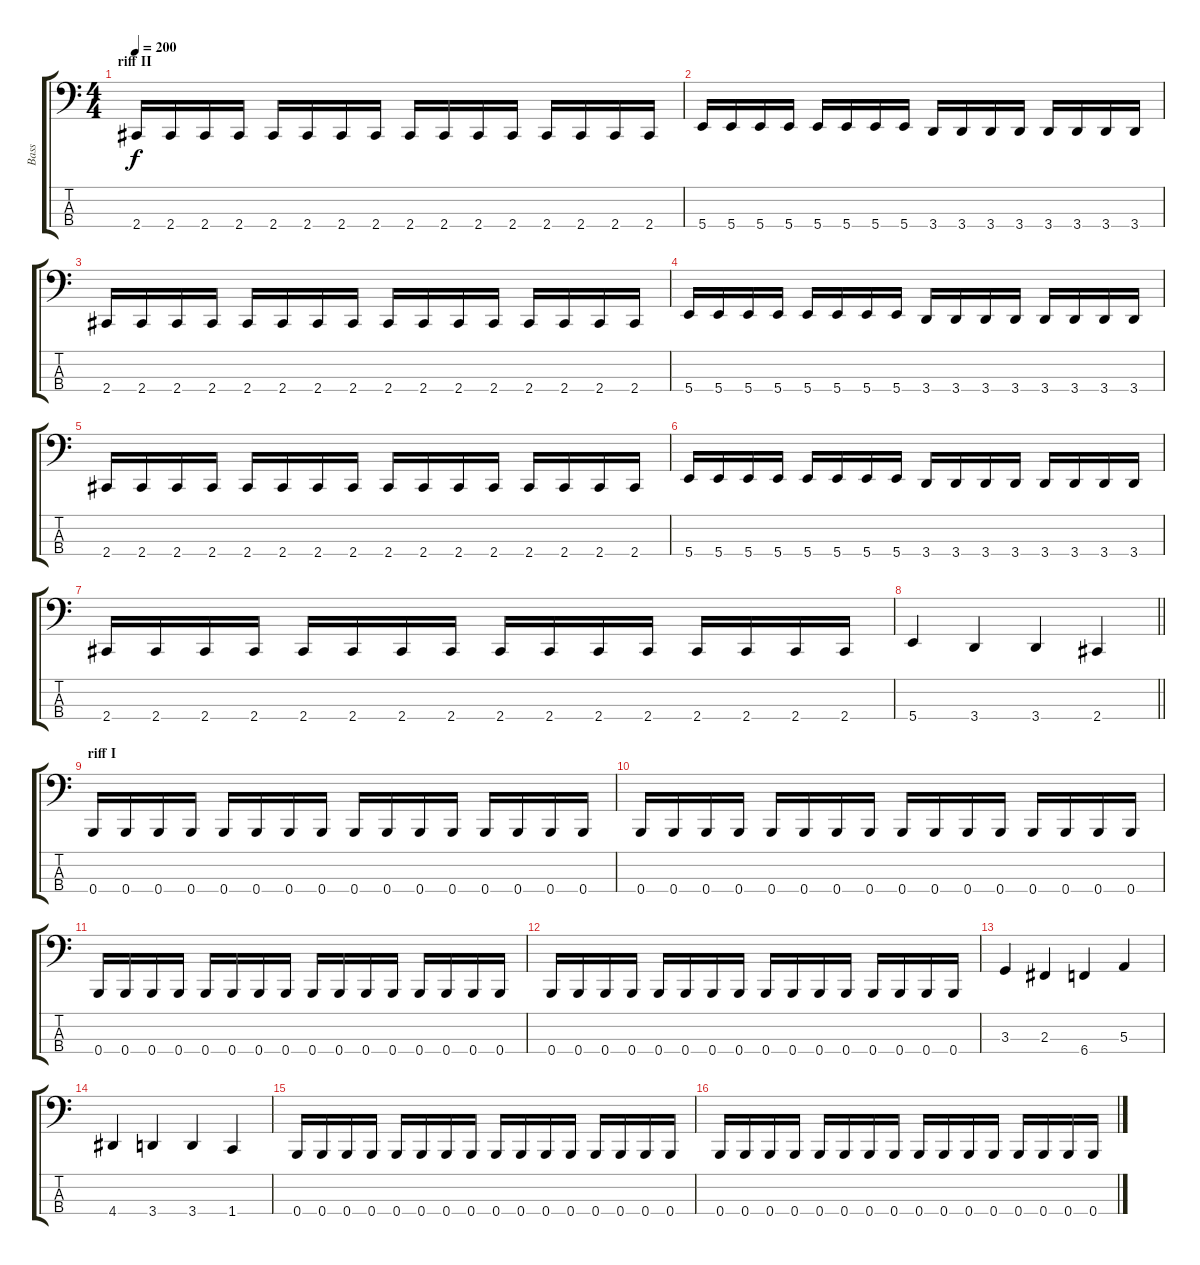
\track ("Bass" "Bass") {instrument electricbassfinger}
\staff {score tabs}
\tuning (D2 A1 E1 B0) {hide}
\ts (4 4)
\section ("" "riff II")
\tempo 200
\clef f4
\ks c
2.4.16{dy f} 2.4.16 2.4.16 2.4.16 2.4.16 2.4.16 2.4.16 2.4.16 2.4.16 2.4.16 2.4.16 2.4.16 2.4.16 2.4.16 2.4.16 2.4.16 |
5.4.16 5.4.16 5.4.16 5.4.16 5.4.16 5.4.16 5.4.16 5.4.16 3.4.16 3.4.16 3.4.16 3.4.16 3.4.16 3.4.16 3.4.16 3.4.16 |
2.4.16 2.4.16 2.4.16 2.4.16 2.4.16 2.4.16 2.4.16 2.4.16 2.4.16 2.4.16 2.4.16 2.4.16 2.4.16 2.4.16 2.4.16 2.4.16 |
5.4.16 5.4.16 5.4.16 5.4.16 5.4.16 5.4.16 5.4.16 5.4.16 3.4.16 3.4.16 3.4.16 3.4.16 3.4.16 3.4.16 3.4.16 3.4.16 |
2.4.16 2.4.16 2.4.16 2.4.16 2.4.16 2.4.16 2.4.16 2.4.16 2.4.16 2.4.16 2.4.16 2.4.16 2.4.16 2.4.16 2.4.16 2.4.16 |
5.4.16 5.4.16 5.4.16 5.4.16 5.4.16 5.4.16 5.4.16 5.4.16 3.4.16 3.4.16 3.4.16 3.4.16 3.4.16 3.4.16 3.4.16 3.4.16 |
2.4.16 2.4.16 2.4.16 2.4.16 2.4.16 2.4.16 2.4.16 2.4.16 2.4.16 2.4.16 2.4.16 2.4.16 2.4.16 2.4.16 2.4.16 2.4.16 |
\barLineRight lightlight
5.4.4 3.4.4 3.4.4 2.4.4 |
\section ("" "riff I")
0.4.16 0.4.16 0.4.16 0.4.16 0.4.16 0.4.16 0.4.16 0.4.16 0.4.16 0.4.16 0.4.16 0.4.16 0.4.16 0.4.16 0.4.16 0.4.16 |
0.4.16 0.4.16 0.4.16 0.4.16 0.4.16 0.4.16 0.4.16 0.4.16 0.4.16 0.4.16 0.4.16 0.4.16 0.4.16 0.4.16 0.4.16 0.4.16 |
0.4.16 0.4.16 0.4.16 0.4.16 0.4.16 0.4.16 0.4.16 0.4.16 0.4.16 0.4.16 0.4.16 0.4.16 0.4.16 0.4.16 0.4.16 0.4.16 |
0.4.16 0.4.16 0.4.16 0.4.16 0.4.16 0.4.16 0.4.16 0.4.16 0.4.16 0.4.16 0.4.16 0.4.16 0.4.16 0.4.16 0.4.16 0.4.16 |
3.3.4 2.3.4 6.4.4 5.3.4 |
4.4.4 3.4.4 3.4.4 1.4.4 |
0.4.16 0.4.16 0.4.16 0.4.16 0.4.16 0.4.16 0.4.16 0.4.16 0.4.16 0.4.16 0.4.16 0.4.16 0.4.16 0.4.16 0.4.16 0.4.16 |
0.4.16 0.4.16 0.4.16 0.4.16 0.4.16 0.4.16 0.4.16 0.4.16 0.4.16 0.4.16 0.4.16 0.4.16 0.4.16 0.4.16 0.4.16 0.4.16
